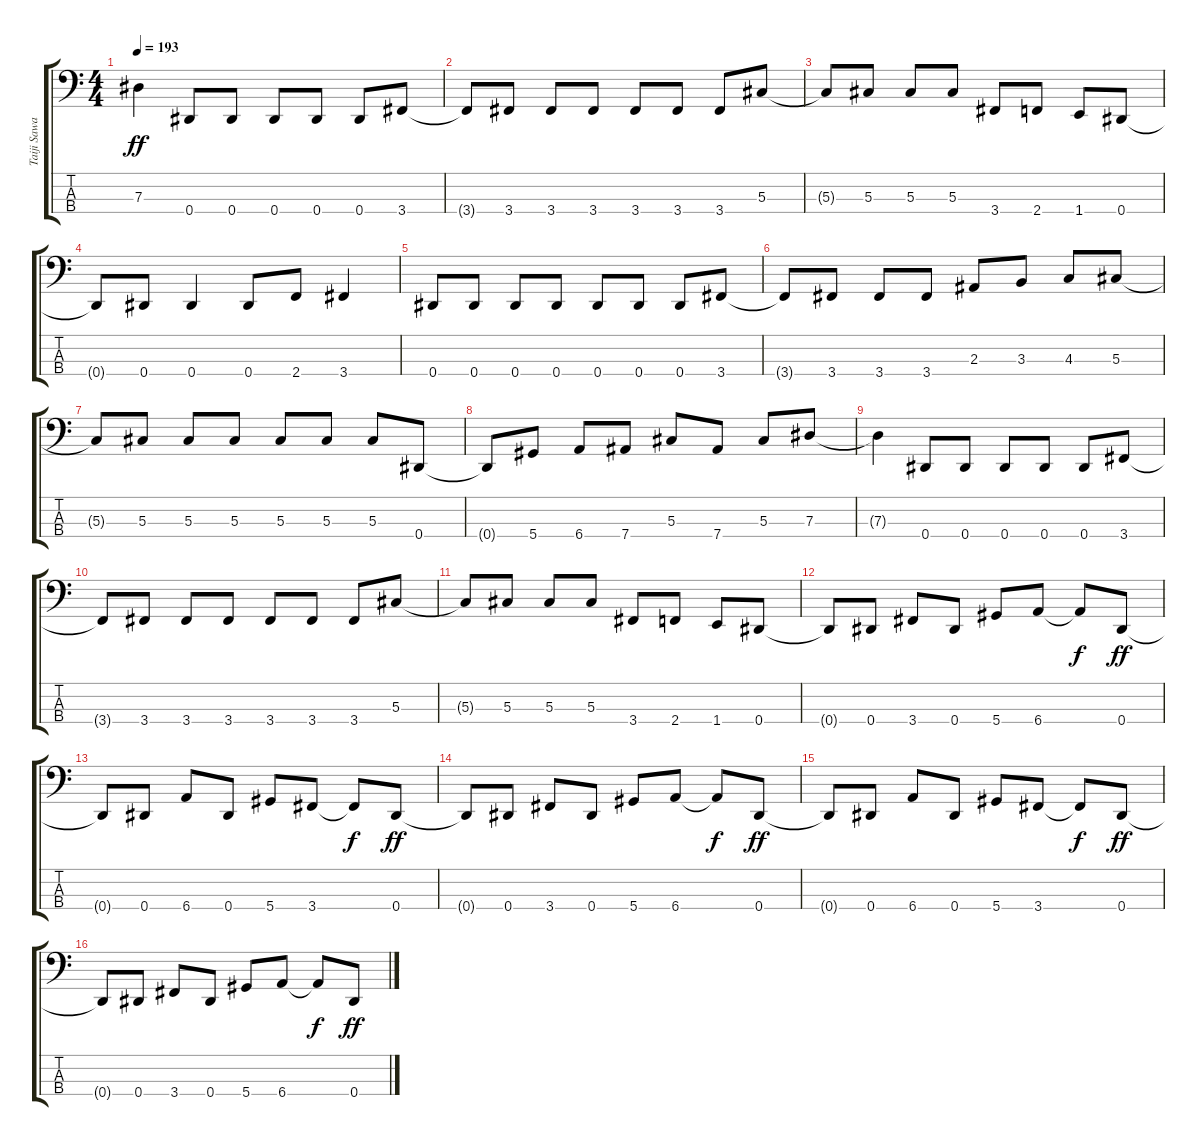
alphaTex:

\track ("Taiji Sawada (Taiji)" "Taiji Sawa") {instrument electricbasspick}
\staff {score tabs}
\tuning (Gb2 Db2 Ab1 Eb1) {hide}
\ts (4 4)
\tempo 193
\clef f4
\ks c
7.3{t}.4{dy ff} 0.4.8 0.4.8 0.4.8 0.4.8 0.4.8 3.4.8 |
3.4{t}.8 3.4.8 3.4.8 3.4.8 3.4.8 3.4.8 3.4.8 5.3.8 |
5.3{t}.8 5.3.8 5.3.8 5.3.8 3.4.8 2.4.8 1.4.8 0.4.8 |
0.4{t}.8 0.4.8 0.4.4 0.4.8 2.4.8 3.4.4 |
0.4.8 0.4.8 0.4.8 0.4.8 0.4.8 0.4.8 0.4.8 3.4.8 |
3.4{t}.8 3.4.8 3.4.8 3.4.8 2.3.8 3.3.8 4.3.8 5.3.8 |
5.3{t}.8 5.3.8 5.3.8 5.3.8 5.3.8 5.3.8 5.3.8 0.4.8 |
0.4{t}.8 5.4.8 6.4.8 7.4.8 5.3.8 7.4.8 5.3.8 7.3.8 |
7.3{t}.4 0.4.8 0.4.8 0.4.8 0.4.8 0.4.8 3.4.8 |
3.4{t}.8 3.4.8 3.4.8 3.4.8 3.4.8 3.4.8 3.4.8 5.3.8 |
5.3{t}.8 5.3.8 5.3.8 5.3.8 3.4.8 2.4.8 1.4.8 0.4.8 |
0.4{t}.8 0.4.8 3.4.8 0.4.8 5.4.8 6.4.8 6.4{t}.8{dy f} 0.4.8{dy ff} |
0.4{t}.8 0.4.8 6.4.8 0.4.8 5.4.8 3.4.8 3.4{t}.8{dy f} 0.4.8{dy ff} |
0.4{t}.8 0.4.8 3.4.8 0.4.8 5.4.8 6.4.8 6.4{t}.8{dy f} 0.4.8{dy ff} |
0.4{t}.8 0.4.8 6.4.8 0.4.8 5.4.8 3.4.8 3.4{t}.8{dy f} 0.4.8{dy ff} |
0.4{t}.8 0.4.8 3.4.8 0.4.8 5.4.8 6.4.8 6.4{t}.8{dy f} 0.4.8{dy ff}
